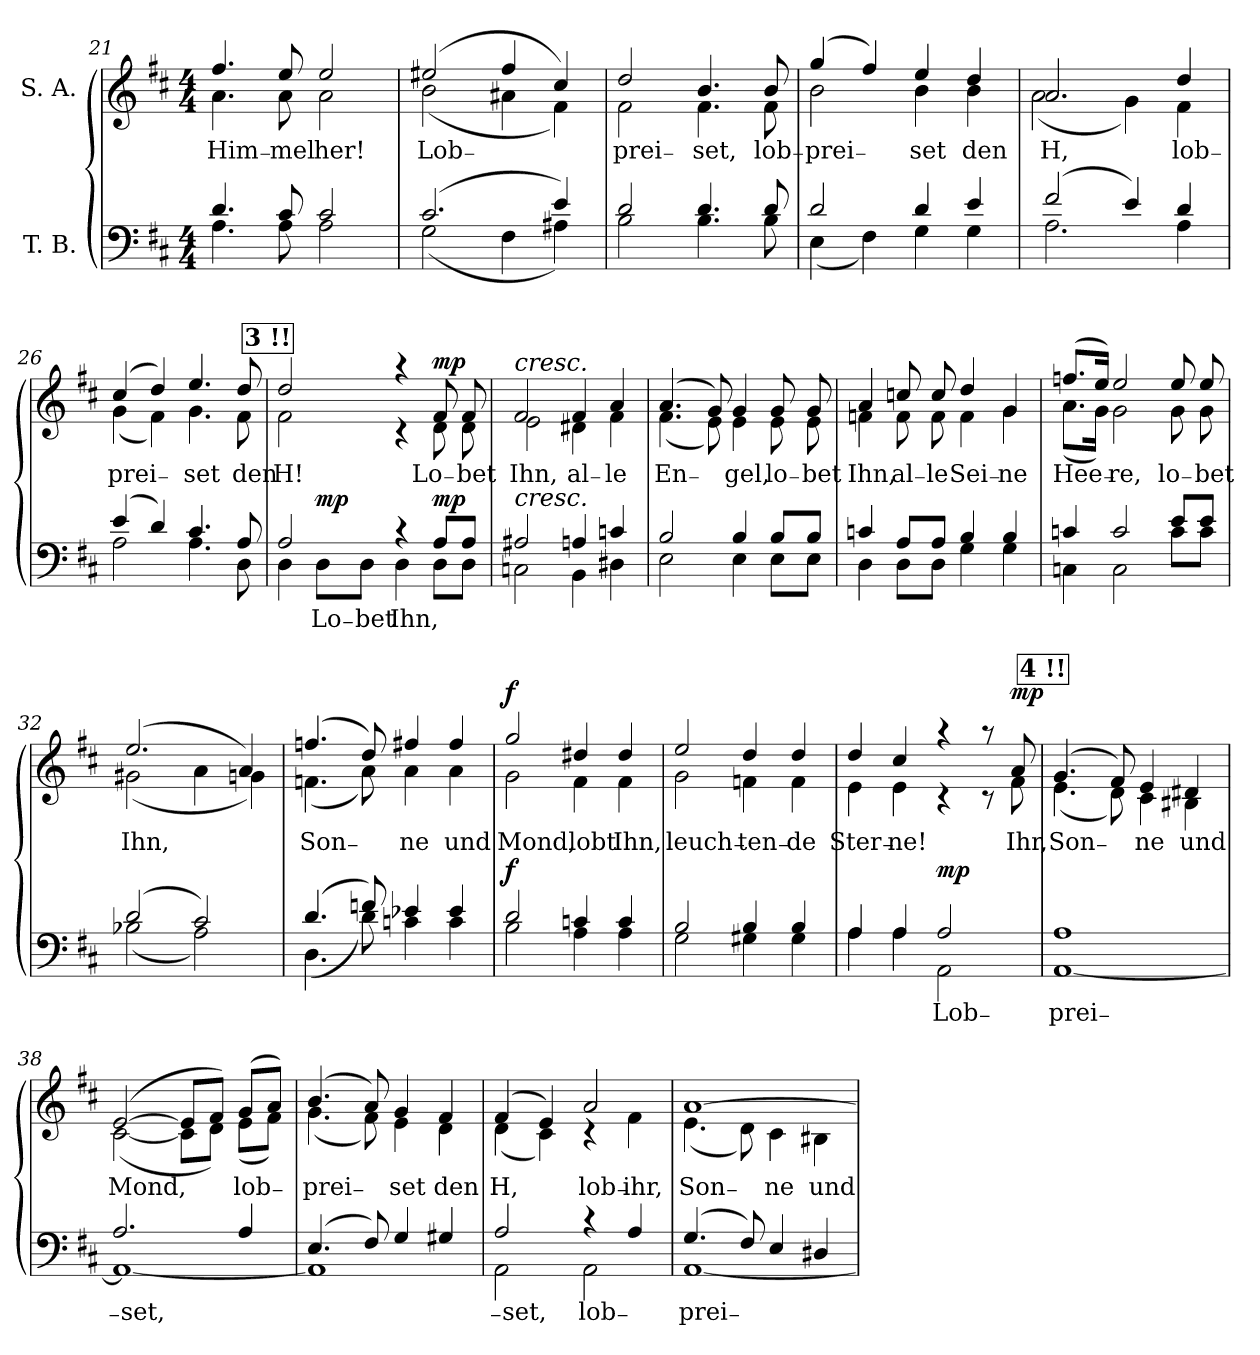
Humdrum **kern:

**kern	**text	**dynam	**kern	**text	**dynam
*part2	*part2	*part2	*part1	*part1	*part1
*staff2	*staff2	*staff2	*staff1	*staff1	*staff1
*I"T. B.	*	*	*I"S. A.	*	*
*clefF4	*	*	*clefG2	*	*
*k[f#c#]	*	*	*k[f#c#]	*	*
*D:	*	*	*D:	*	*
*M4/4	*	*	*M4/4	*	*
=21	=21	=21	=21	=21	=21
*^	*	*	*	*	*
!	!	!	!	!	!LO:LY:b	!
*	*	*	*	*^	*	*
4.d/	4.A\	.	.	4.ff#/	4.a\	Him₋	.
!	!	!	!	!	!	!LO:LY:b	!
8c#/	8A\	.	.	8ee/	8a\	mel	.
!	!	!	!	!	!	!LO:LY:b	!
2c#/	2A\	.	.	2ee/	2a\	her!	.
=22	=22	=22	=22	=22	=22	=22	=22
!	!	!	!	!	!	!LO:LY:b	!
(2.c#/	(<2G\	.	.	(2ee#X/	(<2b\	Lob₋	.
.	4F#\	.	.	4ff#/	4a#X\	.	.
4e/)	4A#X\)	.	.	4cc#/)	4f#\)	.	.
=23	=23	=23	=23	=23	=23	=23	=23
!	!	!	!	!	!	!LO:LY:b	!
2d/	2B\	.	.	2dd/	2f#\	prei₋	.
!	!	!	!	!	!	!LO:LY:b	!
4.d/	4.B\	.	.	4.b/	4.f#\	set,	.
!	!	!	!	!	!	!LO:LY:b	!
8d/	8B\	.	.	8b/	8f#\	lob₋	.
=24	=24	=24	=24	=24	=24	=24	=24
!	!	!	!	!	!	!LO:LY:b	!
2d/	(<4E\	.	.	(4gg/	2b\	prei₋	.
.	4F#\)	.	.	4ff#/)	.	.	.
!	!	!	!	!	!	!LO:LY:b	!
4d/	4G\	.	.	4ee/	4b\	set	.
!	!	!	!	!	!	!LO:LY:b	!
4e/	4G\	.	.	4dd/	4b\	den	.
!!LO:PB:g=z	!!
=25	=25	=25	=25	=25	=25	=25	=25
!	!	!	!	!	!	!LO:LY:b	!
(2f#/	2.A\	.	.	2.a/	(<2a\	H,	.
4e/)	.	.	.	.	4g\)	.	.
!	!	!	!	!	!	!LO:LY:b	!
4d/	4A\	.	.	4dd/	4f#\	lob₋	.
=26	=26	=26	=26	=26	=26	=26	=26
!	!	!	!	!	!	!LO:LY:b	!
(4e/	2A\	.	.	(4cc#/	(<4g\	prei₋	.
4d/)	.	.	.	4dd/)	4f#\)	.	.
!	!	!	!	!	!	!LO:LY:b	!
4.c#/	4.A\	.	.	4.ee/	4.g\	set	.
!	!	!	!	!	!	!LO:LY:b	!
8A/	8D\	.	.	8dd/	8f#\	den	.
!!LO:REH:place=s1:a:B:fs=10.5:t=3	!!
=27	=27	=27	=27	=27	=27	=27	=27
!	!	!	!	!	!	!LO:LY:b	!
2A/	4D\	.	.	2dd/	2f#\	H!	.
!	!	!LO:LY:b	!LO:DY:b	!	!	!	!
.	8D\L	Lo₋	mp	.	.	.	.
!	!	!LO:LY:b	!	!	!	!	!
.	8D\J	bet	.	.	.	.	.
!	!	!LO:LY:b	!	!	!	!	!
4rc	4D\	Ihn,	.	4raa	4rc	.	.
!	!	!	!LO:DY:a	!	!	!LO:LY:b	!LO:DY:a
8A/L	8D\L	.	mp	8f#/	8d\	Lo₋	mp
!	!	!	!	!	!	!LO:LY:b	!
8A/J	8D\J	.	.	8f#/	8d\	bet	.
=28	=28	=28	=28	=28	=28	=28	=28
!	!	!	!	!LO:TX:a:i:t=cresc.	!	!	!
!LO:TX:a:i:t=cresc.	!	!	!	!	!	!	!
!	!	!	!	!	!	!LO:LY:b	!
2A#X/	2Cn\	.	.	2f#/	2e\	Ihn,	.
!	!	!	!	!	!	!LO:LY:b	!
4An/	4BB\	.	.	4f#/	4d#X\	al₋	.
!	!	!	!	!	!	!LO:LY:b	!
4cn/	4D#X\	.	.	4a/	4f#\	le	.
!!LO:LB:g=z	!!
=29	=29	=29	=29	=29	=29	=29	=29
!	!	!	!	!	!	!LO:LY:b	!
2B/	2E\	.	.	(4.a/	(<4.f#\	En₋	.
.	.	.	.	8g/)	8e\)	.	.
!	!	!	!	!	!	!LO:LY:b	!
4B/	4E\	.	.	4g/	4e\	gel,	.
!	!	!	!	!	!	!LO:LY:b	!
8B/L	8E\L	.	.	8g/	8e\	lo₋	.
!	!	!	!	!	!	!LO:LY:b	!
8B/J	8E\J	.	.	8g/	8e\	bet	.
=30	=30	=30	=30	=30	=30	=30	=30
!	!	!	!	!	!	!LO:LY:b	!
4cn/	4D\	.	.	4a/	4fn\	Ihn,	.
!	!	!	!	!	!	!LO:LY:b	!
8A/L	8D\L	.	.	8ccn/	8f\	al₋	.
!	!	!	!	!	!	!LO:LY:b	!
8A/J	8D\J	.	.	8cc/	8f\	le	.
!	!	!	!	!	!	!LO:LY:b	!
4B/	4G\	.	.	4dd/	4f\	Sei₋	.
!	!	!	!	!	!	!LO:LY:b	!
4B/	4G\	.	.	4g/	4g\	ne	.
=31	=31	=31	=31	=31	=31	=31	=31
!	!	!	!	!	!	!LO:LY:b	!
4cn/	4Cn\	.	.	(>8.ffn/L	(<8.a\L	Hee₋	.
.	.	.	.	16ee/Jk)	16g\Jk)	.	.
!	!	!	!	!	!	!LO:LY:b	!
2c/	2C\	.	.	2ee/	2g\	re,	.
!	!	!	!	!	!	!LO:LY:b	!
8e/L	8c\L	.	.	8ee/	8g\	lo₋	.
!	!	!	!	!	!	!LO:LY:b	!
8e/J	8c\J	.	.	8ee/	8g\	bet	.
=32	=32	=32	=32	=32	=32	=32	=32
!	!	!	!	!	!	!LO:LY:b	!
(2d/	(<2B-X\	.	.	(2.ee/	(<2g#X\	Ihn,	.
2c#/)	2A\)	.	.	.	4a\	.	.
.	.	.	.	4a/)	4gn\)	.	.
!!LO:LB:g=z	!!
=33	=33	=33	=33	=33	=33	=33	=33
!	!	!	!	!	!	!LO:LY:b	!
(4.d/	(<4.D\	.	.	(4.ffn/	(<4.fn\	Son₋	.
8fn/)	8d\)	.	.	8dd/)	8a\)	.	.
!	!	!	!	!	!	!LO:LY:b	!
4e-X/	4cn\	.	.	4ff#X/	4a\	ne	.
!	!	!	!	!	!	!LO:LY:b	!
4e-/	4c\	.	.	4ff#/	4a\	und	.
=34	=34	=34	=34	=34	=34	=34	=34
!	!	!	!LO:DY:a	!	!	!LO:LY:b	!LO:DY:a
2d/	2B\	.	f	2gg/	2g\	Mond,	f
!	!	!	!	!	!	!LO:LY:b	!
4cn/	4A\	.	.	4dd#X/	4f#\	lobt	.
!	!	!	!	!	!	!LO:LY:b	!
4c/	4A\	.	.	4dd#/	4f#\	Ihn,	.
=35	=35	=35	=35	=35	=35	=35	=35
!	!	!	!	!	!	!LO:LY:b	!
2B/	2G\	.	.	2ee/	2g\	leuch₋	.
!	!	!	!	!	!	!LO:LY:b	!
4B/	4G#X\	.	.	4dd/	4fn\	ten₋	.
!	!	!	!	!	!	!LO:LY:b	!
4B/	4G#\	.	.	4dd/	4f\	de	.
=36	=36	=36	=36	=36	=36	=36	=36
!	!	!	!	!	!	!LO:LY:b	!
4A/	4A\	.	.	4dd/	4e\	Ster₋	.
!	!	!	!	!	!	!LO:LY:b	!
4A/	4A\	.	.	4cc#/	4e\	ne!	.
!	!	!LO:LY:a	!	!	!	!	!
!	!	!LO:LY:b	!LO:DY:a	!	!	!	!
2A/	2AA\	Lob₋	mp	4raa	4rc	.	.
.	.	.	.	8raa	8rc	.	.
!	!	!	!	!	!	!LO:LY:b	!LO:DY:a
.	.	.	.	8a/	8f#\	Ihr,	mp
!!LO:REH:place=s1:a:B:fs=10.5:t=4	!!
=37	=37	=37	=37	=37	=37	=37	=37
!	!	!LO:LY:a	!	!	!	!	!
!	!	!LO:LY:b	!	!	!	!	!
!	!	!	!	!	!	!LO:LY:b	!
1A	[<1AA	prei₋	.	(4.g/	(<4.e\	Son₋	.
.	.	.	.	8f#/)	8d\)	.	.
!	!	!	!	!	!	!LO:LY:b	!
.	.	.	.	4e/	4c#\	ne	.
!	!	!	!	!	!	!LO:LY:b	!
.	.	.	.	4d#X/	4B#X\	und	.
!!LO:LB:g=z	!!
=38	=38	=38	=38	=38	=38	=38	=38
!	!	!LO:LY:a	!	!	!	!	!
!	!	!	!	!	!	!LO:LY:b	!
2.A/	1AA_	₋set,	.	([>2e/	(<[<2c#\	Mond,	.
.	.	.	.	8e/L]	8c#\L]	.	.
.	.	.	.	8f#/J)	8d\J)	.	.
!	!	!	!	!	!	!LO:LY:b	!
4A/	.	.	.	(>8g/L	(<8e\L	lob₋	.
.	.	.	.	8a/J)	8f#\J)	.	.
=39	=39	=39	=39	=39	=39	=39	=39
!	!	!	!	!	!	!LO:LY:b	!
(4.E/	1AA]	.	.	(4.b/	(<4.g\	prei₋	.
8F#/)	.	.	.	8a/)	8f#\)	.	.
!	!	!	!	!	!	!LO:LY:b	!
4G/	.	.	.	4g/	4e\	set	.
!	!	!	!	!	!	!LO:LY:b	!
4G#X/	.	.	.	4f#/	4d\	den	.
=40	=40	=40	=40	=40	=40	=40	=40
!	!	!LO:LY:b	!	!	!	!	!
!	!	!	!	!	!	!LO:LY:b	!
2A/	2AA\	₋set,	.	(4f#/	(<4d\	H,	.
.	.	.	.	4e/)	4c#\)	.	.
!	!	!LO:LY:b	!	!	!	!	!
!	!	!	!	!	!	!LO:LY:a	!
4rc	2AA\	lob₋	.	2a/	4rc	lob₋	.
!	!	!	!	!	!	!LO:LY:b	!
4A/	.	.	.	.	4f#\	ihr,	.
=41	=41	=41	=41	=41	=41	=41	=41
!	!	!LO:LY:b	!	!	!	!	!
!	!	!	!	!	!	!LO:LY:a	!
!	!	!	!	!	!	!LO:LY:b	!
(4.G/	[<1AA	prei₋	.	[>1a	(<4.e\	Son₋	.
8F#/)	.	.	.	.	8d\)	.	.
!	!	!	!	!	!	!LO:LY:b	!
4E/	.	.	.	.	4c#\	ne	.
!	!	!	!	!	!	!LO:LY:b	!
4D#X/	.	.	.	.	4B#X\	und	.
*v	*v	*	*	*	*	*	*
*	*	*	*v	*v	*	*
=	=	=	=	=	=
*-	*-	*-	*-	*-	*-
